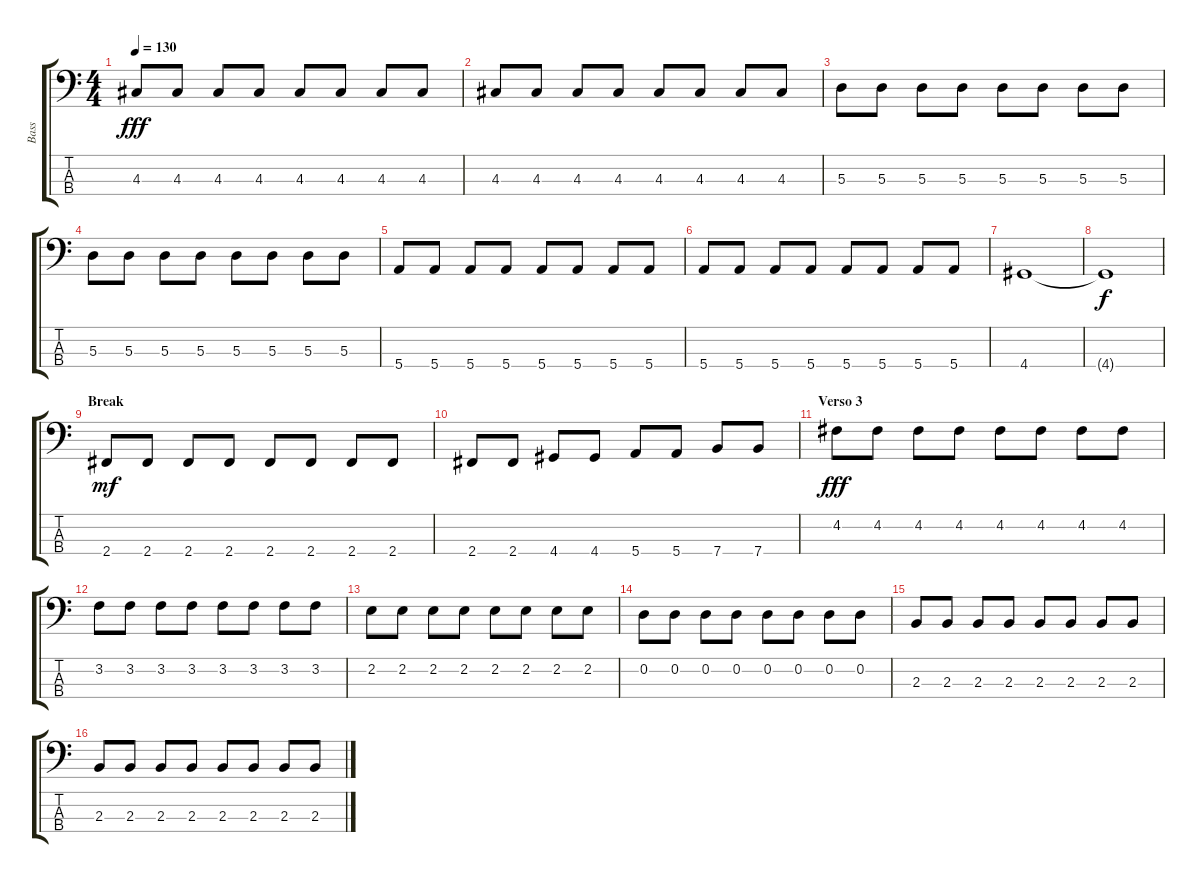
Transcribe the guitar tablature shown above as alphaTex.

\track ("Bass" "Bass") {instrument electricbasspick}
\staff {score tabs}
\tuning (G2 D2 A1 E1) {hide}
\ts (4 4)
\tempo 130
\clef f4
\ks c
4.3.8{dy fff} 4.3.8 4.3.8 4.3.8 4.3.8 4.3.8 4.3.8 4.3.8 |
4.3.8 4.3.8 4.3.8 4.3.8 4.3.8 4.3.8 4.3.8 4.3.8 |
5.3.8 5.3.8 5.3.8 5.3.8 5.3.8 5.3.8 5.3.8 5.3.8 |
5.3.8 5.3.8 5.3.8 5.3.8 5.3.8 5.3.8 5.3.8 5.3.8 |
5.4.8 5.4.8 5.4.8 5.4.8 5.4.8 5.4.8 5.4.8 5.4.8 |
5.4.8 5.4.8 5.4.8 5.4.8 5.4.8 5.4.8 5.4.8 5.4.8 |
4.4.1 |
4.4{t}.1{dy f} |
\section ("" "Break")
2.4.8{dy mf} 2.4.8 2.4.8 2.4.8 2.4.8 2.4.8 2.4.8 2.4.8 |
2.4.8 2.4.8 4.4.8 4.4.8 5.4.8 5.4.8 7.4.8 7.4.8 |
\section ("" "Verso 3")
4.2.8{dy fff} 4.2.8 4.2.8 4.2.8 4.2.8 4.2.8 4.2.8 4.2.8 |
3.2.8 3.2.8 3.2.8 3.2.8 3.2.8 3.2.8 3.2.8 3.2.8 |
2.2.8 2.2.8 2.2.8 2.2.8 2.2.8 2.2.8 2.2.8 2.2.8 |
0.2.8 0.2.8 0.2.8 0.2.8 0.2.8 0.2.8 0.2.8 0.2.8 |
2.3.8 2.3.8 2.3.8 2.3.8 2.3.8 2.3.8 2.3.8 2.3.8 |
2.3.8 2.3.8 2.3.8 2.3.8 2.3.8 2.3.8 2.3.8 2.3.8
